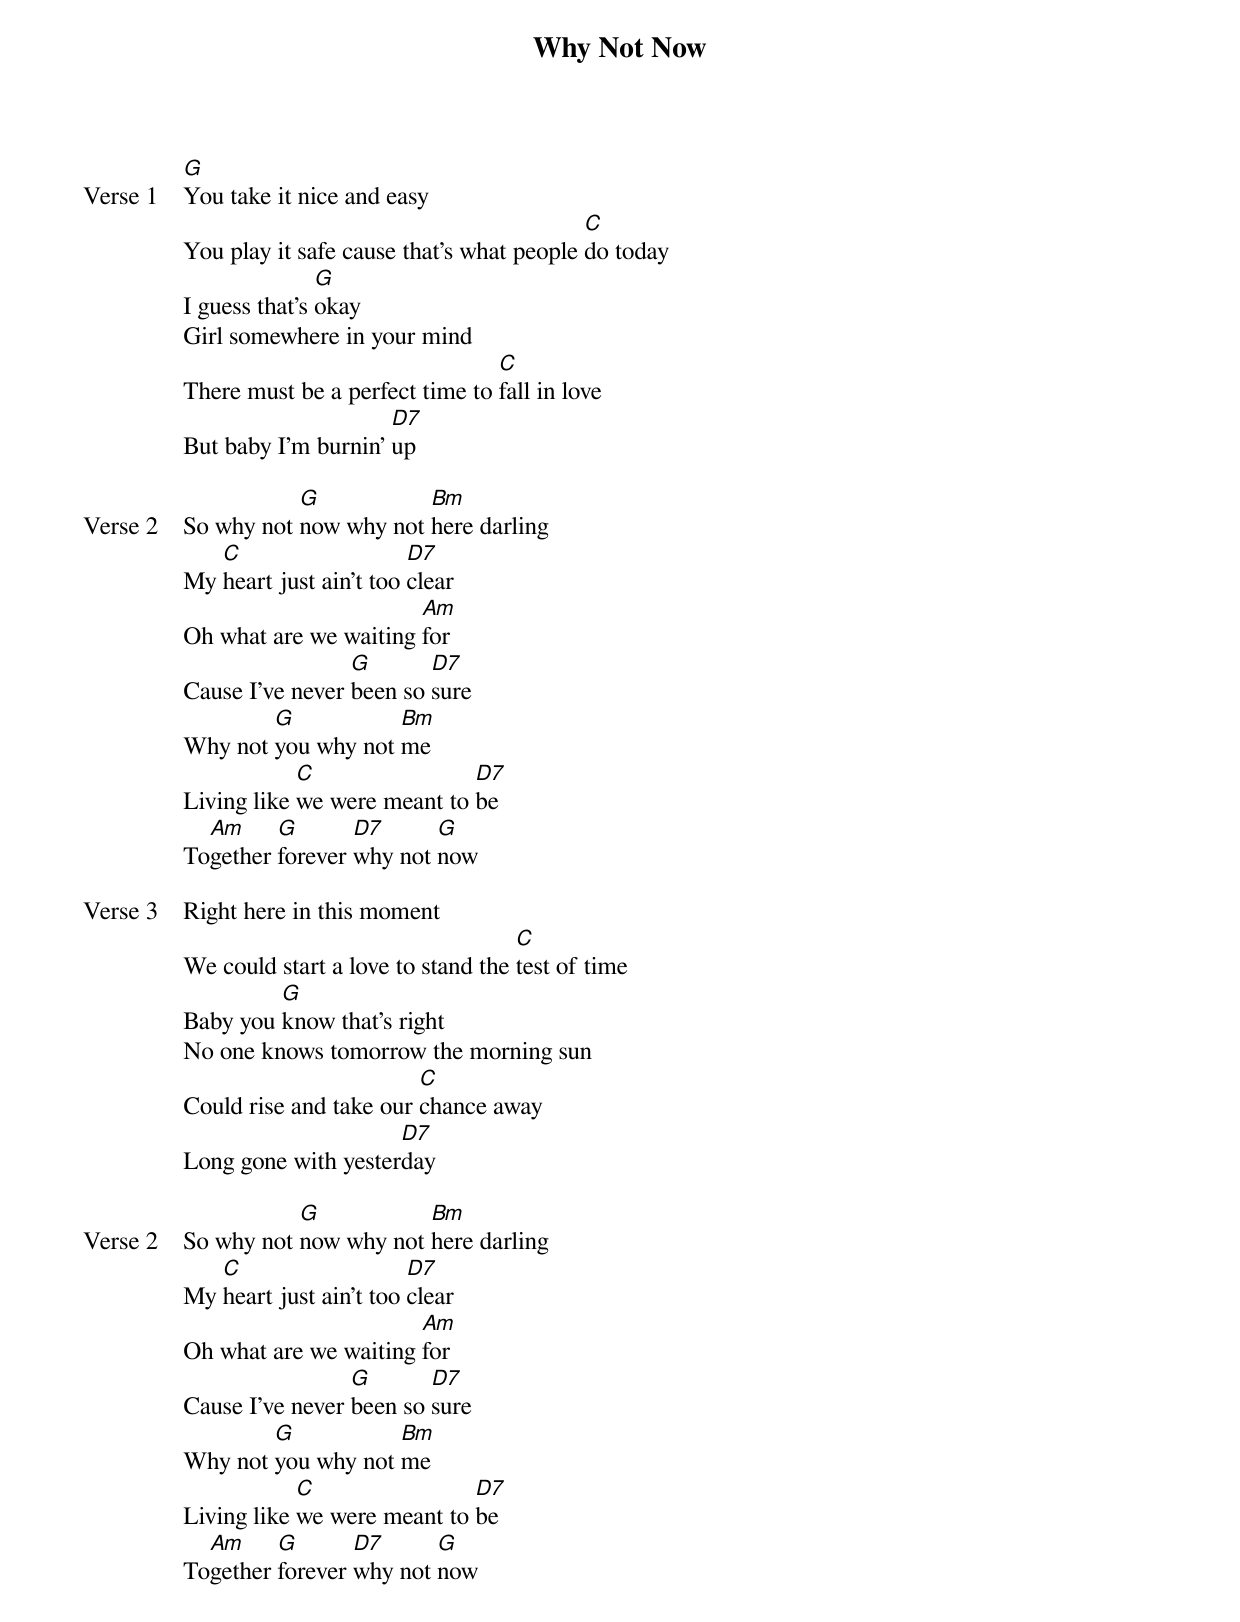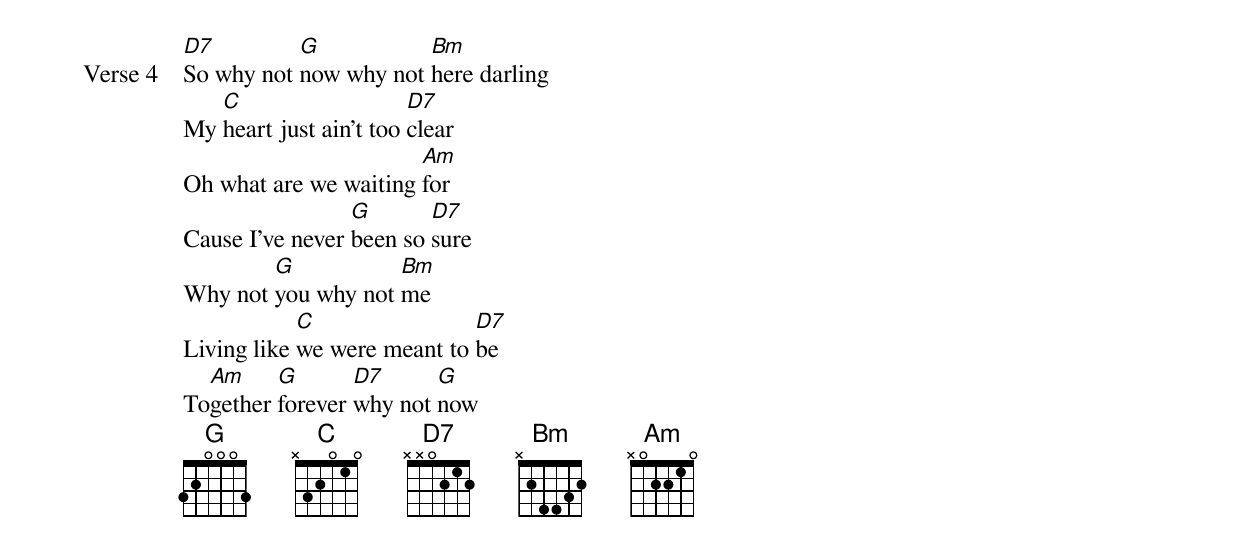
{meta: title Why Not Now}
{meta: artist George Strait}
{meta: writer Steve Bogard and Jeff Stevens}

{start_of_verse: Verse 1}
[G]You take it nice and easy
You play it safe cause that's what people [C]do today
I guess that's [G]okay
Girl somewhere in your mind
There must be a perfect time to [C]fall in love
But baby I'm burnin' [D7]up
{end_of_verse}

{start_of_verse: Verse 2}
So why not [G]now why not [Bm]here darling
My [C]heart just ain't too [D7]clear
Oh what are we waiting [Am]for
Cause I've never [G]been so [D7]sure
Why not [G]you why not [Bm]me
Living like [C]we were meant to [D7]be
To[Am]gether [G]forever [D7]why not [G]now
{end_of_verse}

{start_of_verse: Verse 3}
Right here in this moment
We could start a love to stand the [C]test of time
Baby you [G]know that's right
No one knows tomorrow the morning sun
Could rise and take our [C]chance away
Long gone with yester[D7]day
{end_of_verse}

{start_of_verse: Verse 2}
So why not [G]now why not [Bm]here darling
My [C]heart just ain't too [D7]clear
Oh what are we waiting [Am]for
Cause I've never [G]been so [D7]sure
Why not [G]you why not [Bm]me
Living like [C]we were meant to [D7]be
To[Am]gether [G]forever [D7]why not [G]now
{end_of_verse}

{start_of_verse: Verse 4}
[D7]So why not [G]now why not [Bm]here darling
My [C]heart just ain't too [D7]clear
Oh what are we waiting [Am]for
Cause I've never [G]been so [D7]sure
Why not [G]you why not [Bm]me
Living like [C]we were meant to [D7]be
To[Am]gether [G]forever [D7]why not [G]now
{end_of_verse}
